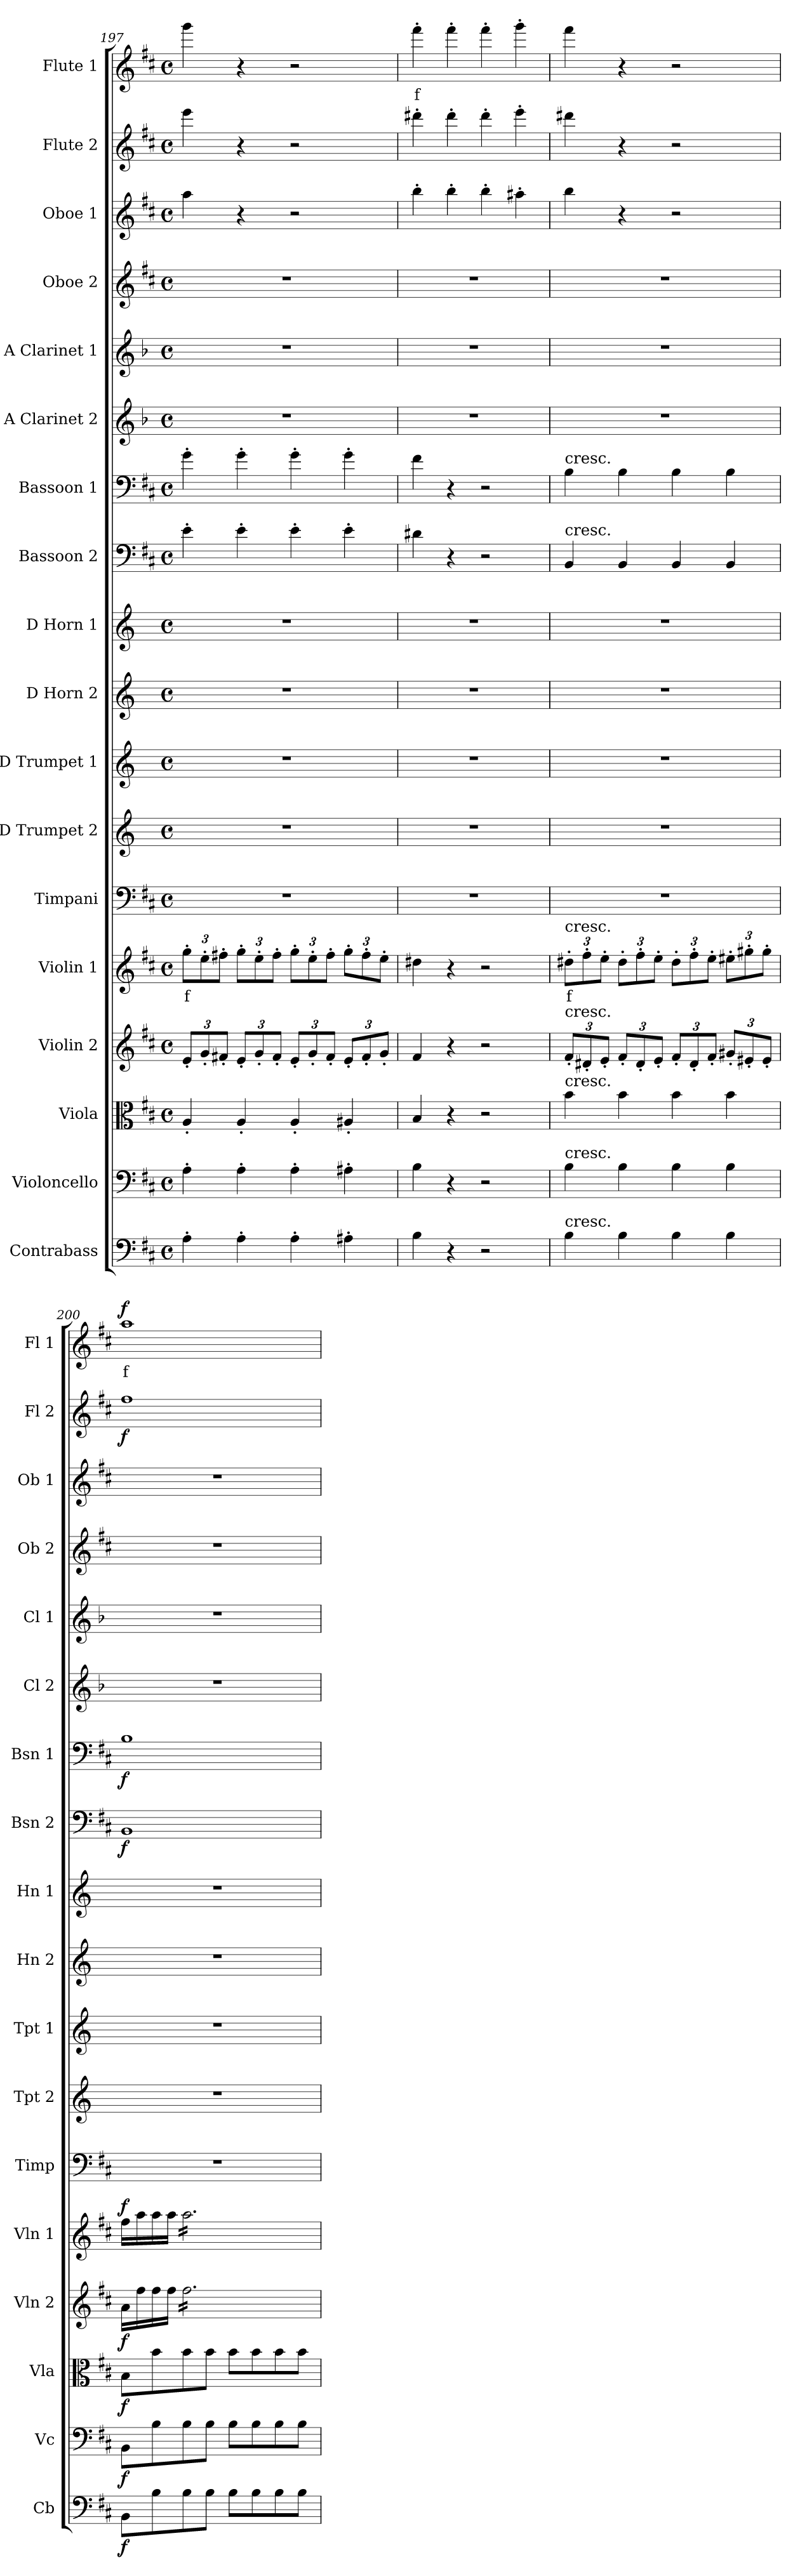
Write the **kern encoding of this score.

**kern	**dynam	**kern	**dynam	**kern	**dynam	**kern	**dynam	**kern	**text	**dynam	**kern	**kern	**kern	**kern	**kern	**kern	**dynam	**kern	**dynam	**kern	**kern	**kern	**kern	**kern	**dynam	**kern	**text	**dynam
*part18	*part18	*part17	*part17	*part16	*part16	*part15	*part15	*part14	*part14	*part14	*part13	*part12	*part11	*part10	*part9	*part8	*part8	*part7	*part7	*part6	*part5	*part4	*part3	*part2	*part2	*part1	*part1	*part1
*staff18	*staff18	*staff17	*staff17	*staff16	*staff16	*staff15	*staff15	*staff14	*staff14	*staff14	*staff13	*staff12	*staff11	*staff10	*staff9	*staff8	*staff8	*staff7	*staff7	*staff6	*staff5	*staff4	*staff3	*staff2	*staff2	*staff1	*staff1	*staff1
*I"Contrabass	*	*I"Violoncello	*	*I"Viola	*	*I"Violin 2	*	*I"Violin 1	*	*	*I"Timpani	*I"D Trumpet 2	*I"D Trumpet 1	*I"D Horn 2	*I"D Horn 1	*I"Bassoon 2	*	*I"Bassoon 1	*	*I"A Clarinet 2	*I"A Clarinet 1	*I"Oboe 2	*I"Oboe 1	*I"Flute 2	*	*I"Flute 1	*	*
*I'Cb	*	*I'Vc	*	*I'Vla	*	*I'Vln 2	*	*I'Vln 1	*	*	*I'Timp	*I'Tpt 2	*I'Tpt 1	*I'Hn 2	*I'Hn 1	*I'Bsn 2	*	*I'Bsn 1	*	*I'Cl 2	*I'Cl 1	*I'Ob 2	*I'Ob 1	*I'Fl 2	*	*I'Fl 1	*	*
*clefF4	*	*clefF4	*	*clefC3	*	*clefG2	*	*clefG2	*	*	*clefF4	*clefG2	*clefG2	*clefG2	*clefG2	*clefF4	*	*clefF4	*	*clefG2	*clefG2	*clefG2	*clefG2	*clefG2	*	*clefG2	*	*
*ITrd7c12	*	*	*	*	*	*	*	*	*	*	*	*ITrd-1c-2	*ITrd-1c-2	*ITrd6c10	*ITrd6c10	*	*	*	*	*ITrd2c3	*ITrd2c3	*	*	*	*	*	*	*
*k[f#c#]	*	*k[f#c#]	*	*k[f#c#]	*	*k[f#c#]	*	*k[f#c#]	*	*	*k[f#c#]	*k[f#c#]	*k[f#c#]	*k[f#c#]	*k[f#c#]	*k[f#c#]	*	*k[f#c#]	*	*k[f#c#]	*k[f#c#]	*k[f#c#]	*k[f#c#]	*k[f#c#]	*	*k[f#c#]	*	*
*M4/4	*	*M4/4	*	*M4/4	*	*M4/4	*	*M4/4	*	*	*M4/4	*M4/4	*M4/4	*M4/4	*M4/4	*M4/4	*	*M4/4	*	*M4/4	*M4/4	*M4/4	*M4/4	*M4/4	*	*M4/4	*	*
*met(c)	*	*met(c)	*	*met(c)	*	*met(c)	*	*met(c)	*	*	*met(c)	*met(c)	*met(c)	*met(c)	*met(c)	*met(c)	*	*met(c)	*	*met(c)	*met(c)	*met(c)	*met(c)	*met(c)	*	*met(c)	*	*
*	*	*	*	*	*	*Xbrackettup	*	*Xbrackettup	*	*	*	*	*	*	*	*	*	*	*	*	*	*	*	*	*	*	*	*
=197	=197	=197	=197	=197	=197	=197	=197	=197	=197	=197	=197	=197	=197	=197	=197	=197	=197	=197	=197	=197	=197	=197	=197	=197	=197	=197	=197	=197
!	!	!	!	!	!	!	!	!	!LO:LY:b:color=#FF0000	!	!	!	!	!	!	!	!	!	!	!	!	!	!	!	!	!	!	!
4AA'\	.	4A'\	.	4A'/	.	12e'/L	.	12gg'\L	f	.	1r	1r	1r	1r	1r	4e'\	.	4g'\	.	1r	1r	1r	4aa\	4eee\	.	4ggg\	.	.
.	.	.	.	.	.	12g'/	.	12ee'\	.	.	.	.	.	.	.	.	.	.	.	.	.	.	.	.	.	.	.	.
.	.	.	.	.	.	12f#X'/J	.	12ff#X'\J	.	.	.	.	.	.	.	.	.	.	.	.	.	.	.	.	.	.	.	.
4AA'\	.	4A'\	.	4A'/	.	12e'/L	.	12gg'\L	.	.	.	.	.	.	.	4e'\	.	4g'\	.	.	.	.	4r	4r	.	4r	.	.
.	.	.	.	.	.	12g'/	.	12ee'\	.	.	.	.	.	.	.	.	.	.	.	.	.	.	.	.	.	.	.	.
.	.	.	.	.	.	12f#'/J	.	12ff#'\J	.	.	.	.	.	.	.	.	.	.	.	.	.	.	.	.	.	.	.	.
4AA'\	.	4A'\	.	4A'/	.	12e'/L	.	12gg'\L	.	.	.	.	.	.	.	4e'\	.	4g'\	.	.	.	.	2r	2r	.	2r	.	.
.	.	.	.	.	.	12g'/	.	12ee'\	.	.	.	.	.	.	.	.	.	.	.	.	.	.	.	.	.	.	.	.
.	.	.	.	.	.	12f#'/J	.	12ff#'\J	.	.	.	.	.	.	.	.	.	.	.	.	.	.	.	.	.	.	.	.
4AA#X'\	.	4A#X'\	.	4A#X'/	.	12e'/L	.	12gg'\L	.	.	.	.	.	.	.	4e'\	.	4g'\	.	.	.	.	.	.	.	.	.	.
.	.	.	.	.	.	12f#'/	.	12ff#'\	.	.	.	.	.	.	.	.	.	.	.	.	.	.	.	.	.	.	.	.
.	.	.	.	.	.	12g'/J	.	12ee'\J	.	.	.	.	.	.	.	.	.	.	.	.	.	.	.	.	.	.	.	.
=198	=198	=198	=198	=198	=198	=198	=198	=198	=198	=198	=198	=198	=198	=198	=198	=198	=198	=198	=198	=198	=198	=198	=198	=198	=198	=198	=198	=198
!	!	!	!	!	!	!	!	!	!	!	!	!	!	!	!	!	!	!	!	!	!	!	!	!	!	!	!LO:LY:b:color=#FF0000	!
4BB\	.	4B\	.	4B/	.	4f#/	.	4dd#X\	.	.	1r	1r	1r	1r	1r	4d#X\	.	4f#\	.	1r	1r	1r	4bb'\	4ddd#X'\	.	4fff#'\	f	.
4r	.	4r	.	4r	.	4r	.	4r	.	.	.	.	.	.	.	4r	.	4r	.	.	.	.	4bb'\	4ddd#'\	.	4fff#'\	.	.
2r	.	2r	.	2r	.	2r	.	2r	.	.	.	.	.	.	.	2r	.	2r	.	.	.	.	4bb'\	4ddd#'\	.	4fff#'\	.	.
.	.	.	.	.	.	.	.	.	.	.	.	.	.	.	.	.	.	.	.	.	.	.	4aa#X'\	4eee'\	.	4ggg'\	.	.
=199	=199	=199	=199	=199	=199	=199	=199	=199	=199	=199	=199	=199	=199	=199	=199	=199	=199	=199	=199	=199	=199	=199	=199	=199	=199	=199	=199	=199
!	!	!	!	!	!	!	!	!	!	!	!	!	!	!	!	!	!	!LO:TX:a:t=cresc.	!	!	!	!	!	!	!	!	!	!
!	!	!	!	!	!	!	!	!	!	!	!	!	!	!	!	!LO:TX:a:t=cresc.	!	!	!	!	!	!	!	!	!	!	!	!
!	!	!	!	!	!	!	!	!LO:TX:a:t=cresc.	!	!	!	!	!	!	!	!	!	!	!	!	!	!	!	!	!	!	!	!
!	!	!	!	!	!	!LO:TX:a:t=cresc.	!	!	!	!	!	!	!	!	!	!	!	!	!	!	!	!	!	!	!	!	!	!
!	!	!	!	!LO:TX:a:t=cresc.	!	!	!	!	!	!	!	!	!	!	!	!	!	!	!	!	!	!	!	!	!	!	!	!
!	!	!LO:TX:a:t=cresc.	!	!	!	!	!	!	!	!	!	!	!	!	!	!	!	!	!	!	!	!	!	!	!	!	!	!
!LO:TX:a:t=cresc.	!	!	!	!	!	!	!	!	!	!	!	!	!	!	!	!	!	!	!	!	!	!	!	!	!	!	!	!
!	!	!	!	!	!	!	!	!	!LO:LY:b:color=#FF0000	!	!	!	!	!	!	!	!	!	!	!	!	!	!	!	!	!	!	!
4BB\	.	4B\	.	4b\	.	12f#'/L	.	12dd#X'\L	f	.	1r	1r	1r	1r	1r	4BB/	.	4B\	.	1r	1r	1r	4bb\	4ddd#X\	.	4fff#\	.	.
.	.	.	.	.	.	12d#X'/	.	12ff#'\	.	.	.	.	.	.	.	.	.	.	.	.	.	.	.	.	.	.	.	.
.	.	.	.	.	.	12e'/J	.	12ee'\J	.	.	.	.	.	.	.	.	.	.	.	.	.	.	.	.	.	.	.	.
4BB\	.	4B\	.	4b\	.	12f#'/L	.	12dd#'\L	.	.	.	.	.	.	.	4BB/	.	4B\	.	.	.	.	4r	4r	.	4r	.	.
.	.	.	.	.	.	12d#'/	.	12ff#'\	.	.	.	.	.	.	.	.	.	.	.	.	.	.	.	.	.	.	.	.
.	.	.	.	.	.	12e'/J	.	12ee'\J	.	.	.	.	.	.	.	.	.	.	.	.	.	.	.	.	.	.	.	.
4BB\	.	4B\	.	4b\	.	12f#'/L	.	12dd#'\L	.	.	.	.	.	.	.	4BB/	.	4B\	.	.	.	.	2r	2r	.	2r	.	.
.	.	.	.	.	.	12d#'/	.	12ff#'\	.	.	.	.	.	.	.	.	.	.	.	.	.	.	.	.	.	.	.	.
.	.	.	.	.	.	12f#'/J	.	12ee'\J	.	.	.	.	.	.	.	.	.	.	.	.	.	.	.	.	.	.	.	.
4BB\	.	4B\	.	4b\	.	12g#X'/L	.	12ee#X'\L	.	.	.	.	.	.	.	4BB/	.	4B\	.	.	.	.	.	.	.	.	.	.
.	.	.	.	.	.	12e#X'/	.	12gg#X'\	.	.	.	.	.	.	.	.	.	.	.	.	.	.	.	.	.	.	.	.
.	.	.	.	.	.	12e#'/J	.	12gg#'\J	.	.	.	.	.	.	.	.	.	.	.	.	.	.	.	.	.	.	.	.
=200	=200	=200	=200	=200	=200	=200	=200	=200	=200	=200	=200	=200	=200	=200	=200	=200	=200	=200	=200	=200	=200	=200	=200	=200	=200	=200	=200	=200
!	!LO:DY:b	!	!LO:DY:b	!	!LO:DY:b	!	!LO:DY:b	!	!	!LO:DY:b	!	!	!	!	!	!	!LO:DY:b	!	!LO:DY:b	!	!	!	!	!	!LO:DY:b	!	!LO:LY:b:color=#FF0000	!LO:DY:b
8BBB\L	f	8BB\L	f	8B\L	f	16a\LL	f	16ff#\LL	.	f	1r	1r	1r	1r	1r	1BB	f	1B	f	1r	1r	1r	1r	1ff#	f	1aa	f	f
.	.	.	.	.	.	16ff#\	.	16aa\	.	.	.	.	.	.	.	.	.	.	.	.	.	.	.	.	.	.	.	.
8BB\	.	8B\	.	8b\	.	16ff#\	.	16aa\	.	.	.	.	.	.	.	.	.	.	.	.	.	.	.	.	.	.	.	.
.	.	.	.	.	.	16ff#\JJ	.	16aa\JJ	.	.	.	.	.	.	.	.	.	.	.	.	.	.	.	.	.	.	.	.
*	*	*	*	*	*	*tremolo	*	*	*	*	*	*	*	*	*	*	*	*	*	*	*	*	*	*	*	*	*	*
*	*	*	*	*	*	*	*	*tremolo	*	*	*	*	*	*	*	*	*	*	*	*	*	*	*	*	*	*	*	*
8BB\	.	8B\	.	8b\	.	16ff#\LL	.	16aa\LL	.	.	.	.	.	.	.	.	.	.	.	.	.	.	.	.	.	.	.	.
.	.	.	.	.	.	16ff#\	.	16aa\	.	.	.	.	.	.	.	.	.	.	.	.	.	.	.	.	.	.	.	.
8BB\J	.	8B\J	.	8b\J	.	16ff#\	.	16aa\	.	.	.	.	.	.	.	.	.	.	.	.	.	.	.	.	.	.	.	.
.	.	.	.	.	.	16ff#\	.	16aa\	.	.	.	.	.	.	.	.	.	.	.	.	.	.	.	.	.	.	.	.
8BB\L	.	8B\L	.	8b\L	.	16ff#\	.	16aa\	.	.	.	.	.	.	.	.	.	.	.	.	.	.	.	.	.	.	.	.
.	.	.	.	.	.	16ff#\	.	16aa\	.	.	.	.	.	.	.	.	.	.	.	.	.	.	.	.	.	.	.	.
8BB\	.	8B\	.	8b\	.	16ff#\	.	16aa\	.	.	.	.	.	.	.	.	.	.	.	.	.	.	.	.	.	.	.	.
.	.	.	.	.	.	16ff#\	.	16aa\	.	.	.	.	.	.	.	.	.	.	.	.	.	.	.	.	.	.	.	.
8BB\	.	8B\	.	8b\	.	16ff#\	.	16aa\	.	.	.	.	.	.	.	.	.	.	.	.	.	.	.	.	.	.	.	.
.	.	.	.	.	.	16ff#\	.	16aa\	.	.	.	.	.	.	.	.	.	.	.	.	.	.	.	.	.	.	.	.
8BB\J	.	8B\J	.	8b\J	.	16ff#\	.	16aa\	.	.	.	.	.	.	.	.	.	.	.	.	.	.	.	.	.	.	.	.
.	.	.	.	.	.	16ff#\JJ	.	16aa\JJ	.	.	.	.	.	.	.	.	.	.	.	.	.	.	.	.	.	.	.	.
*	*	*	*	*	*	*	*	*Xtremolo	*	*	*	*	*	*	*	*	*	*	*	*	*	*	*	*	*	*	*	*
*	*	*	*	*	*	*Xtremolo	*	*	*	*	*	*	*	*	*	*	*	*	*	*	*	*	*	*	*	*	*	*
=	=	=	=	=	=	=	=	=	=	=	=	=	=	=	=	=	=	=	=	=	=	=	=	=	=	=	=	=
*-	*-	*-	*-	*-	*-	*-	*-	*-	*-	*-	*-	*-	*-	*-	*-	*-	*-	*-	*-	*-	*-	*-	*-	*-	*-	*-	*-	*-
